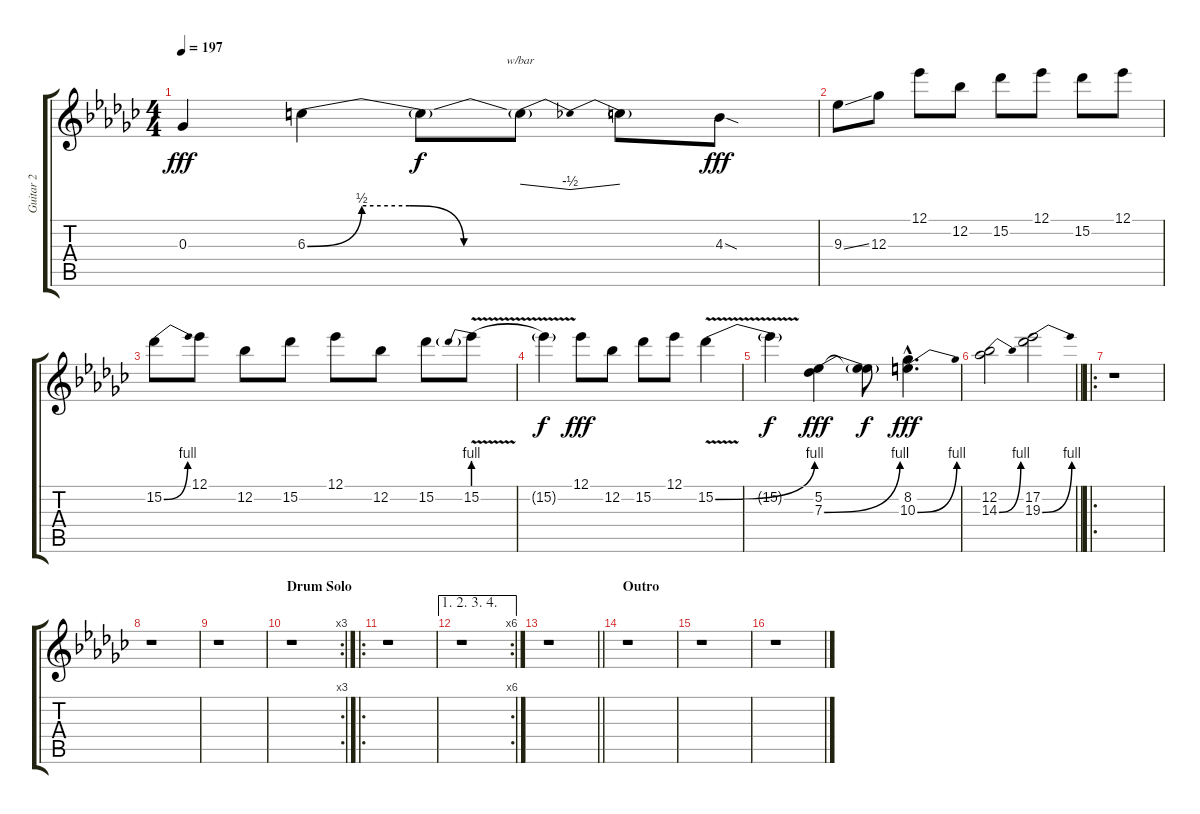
\track ("Guitar 2" "Guitar 2") {instrument distortionguitar}
\staff {score tabs}
\tuning (Eb4 Bb3 Gb3 Db3 Ab2 Eb2) {hide}
\ts (4 4)
\tempo 197
\clef g2
\ks gb
0.3.4{dy fff} 6.3{be (custom 0 0 8 2 15 2 23 0 45 0 60 0)}.4 6.3{t}.8{dy f} 6.3{t}.8{tbe (dip default 0 0 30 -2 60 0)} 6.3{t}.8 4.3{sod}.8{dy fff} |
9.3{ss}.8 12.3.8 12.1.8 12.2.8 15.2.8 12.1.8 15.2.8 12.1.8 |
15.2{be (bend 0 0 60 4)}.8 12.1.8 12.2.8 15.2.8 12.1.8 12.2.8 15.2.8 15.2{be (prebend 0 4 60 4) v}.8 |
15.2{t}.4{dy f} 12.1.8{dy fff} 12.2.8 15.2.8 12.1.8 15.2{be (bend 0 0 60 4) v}.4 |
15.2{t}.4{dy f} (5.2 7.3{be (bend 0 0 60 4)}).4{dy fff} (5.2{t} 7.3{t}).8{dy f} (8.2{hac} 10.3{be (bend 0 0 60 4) hac}).4{d dy fff} |
\barLineRight lightlight
(12.2 14.3{be (bend 0 0 60 4)}).2 (17.2 19.3{be (bend 0 0 60 4)}).2 |
\ro
r.1 |
r.1 |
r.1 |
\rc 3
\section ("" "Drum Solo")
r.1 |
\ro
r.1 |
\ae (1 2 3 4)
\rc 6
r.1 |
\barLineRight lightlight
r.1 |
\section ("" "Outro")
r.1 |
r.1 |
r.1
